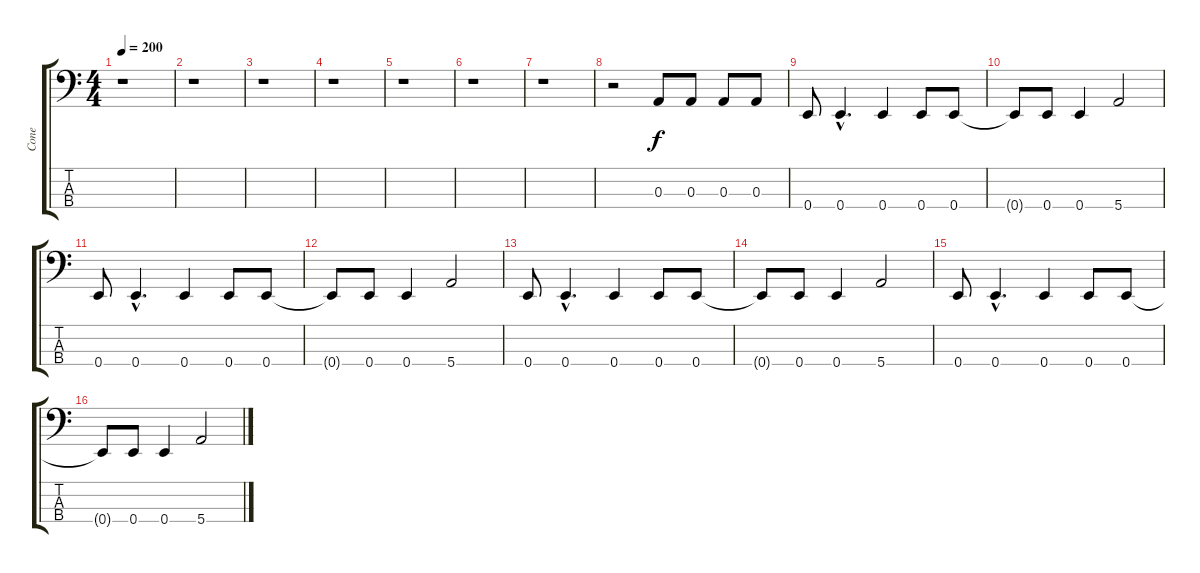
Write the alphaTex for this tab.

\track ("Cone" "Cone") {instrument electricbasspick}
\staff {score tabs}
\tuning (G2 D2 A1 E1) {hide}
\ts (4 4)
\tempo 200
\clef f4
\ks c
r.1{dy f instrument electricbasspick} |
r.1 |
r.1 |
r.1 |
r.1 |
r.1 |
r.1 |
r.2 0.3.8 0.3.8 0.3.8 0.3.8 |
0.4.8 0.4{hac}.4{d} 0.4.4 0.4.8 0.4.8 |
0.4{t}.8 0.4.8 0.4.4 5.4.2 |
0.4.8 0.4{hac}.4{d} 0.4.4 0.4.8 0.4.8 |
0.4{t}.8 0.4.8 0.4.4 5.4.2 |
0.4.8 0.4{hac}.4{d} 0.4.4 0.4.8 0.4.8 |
0.4{t}.8 0.4.8 0.4.4 5.4.2 |
0.4.8 0.4{hac}.4{d} 0.4.4 0.4.8 0.4.8 |
0.4{t}.8 0.4.8 0.4.4 5.4.2
